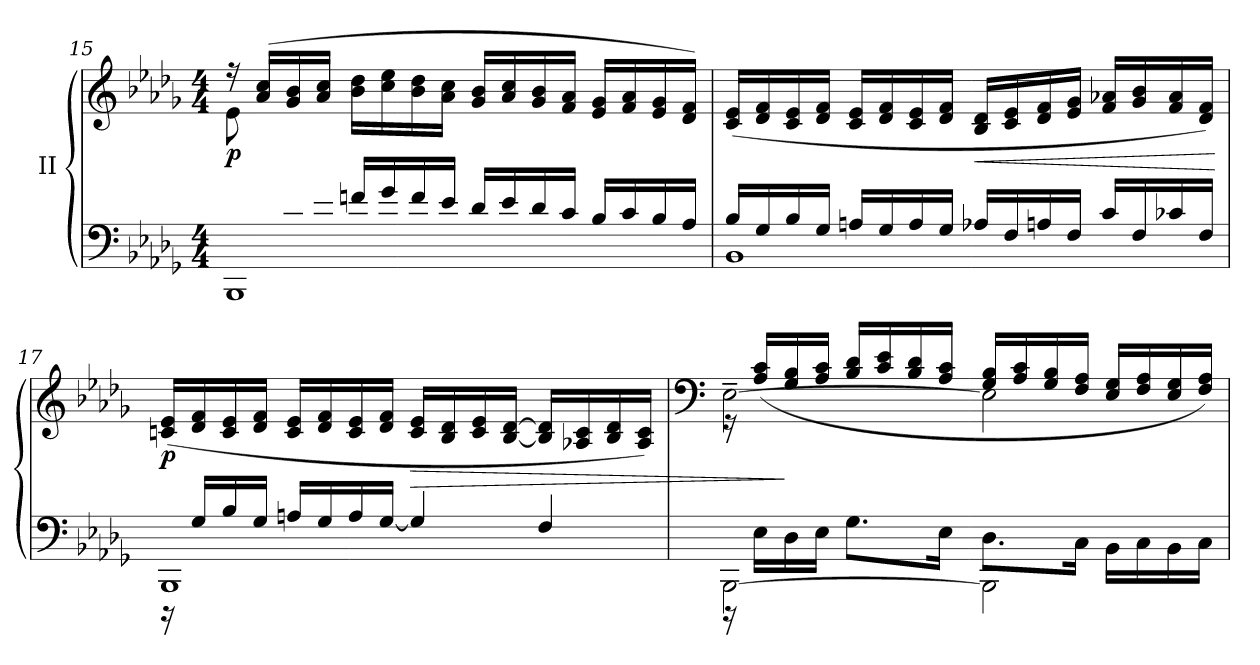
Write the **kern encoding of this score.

**kern	**kern	**dynam
*part1	*part1	*part1
*staff2	*staff1	*staff1/2
*I"II	*	*
*clefF4	*clefG2	*
*k[b-e-a-d-g-]	*k[b-e-a-d-g-]	*
*M4/4	*M4/4	*
=15	=15	=15
*^	*^	*
!	!	!	!	!LO:DY:a=2
1BBB-	8ryy	16r	(>8e-<\L	p
.	.	(>16a-/ 16cc/LL	.	.
.	16d-/L	16g-/ 16b-/	2..ryy	.
.	16e-/JJ	16a-/ 16cc/JJ	.	.
.	16fn/LL	16b-\ 16dd-\LL	.	.
.	16g-/	16cc\ 16ee-\	.	.
.	16f/	16b-\ 16dd-\	.	.
.	16e-/JJ	16a-\ 16cc\JJ	.	.
.	16d-/LL	16g-/ 16b-/LL	.	.
.	16e-/	16a-/ 16cc/	.	.
.	16d-/	16g-/ 16b-/	.	.
.	16c/JJ	16f/ 16a-/JJ	.	.
.	16B-/LL	16e-/ 16g-/LL	.	.
.	16c/	16f/ 16a-/	.	.
.	16B-/	16e-/ 16g-/	.	.
.	16A-/JJ)	16d-/ 16f/JJ)	.	.
*	*	*v	*v	*
!!LO:LB:g=z
=16	=16	=16	=16
1BB-	16B-/LL	(<16c/ 16e-/LL	.
.	16G-/	16d-/ 16f/	.
.	16B-/	16c/ 16e-/	.
.	16G-/JJ	16d-/ 16f/JJ	.
.	16An/LL	16c/ 16e-/LL	.
.	16G-/	16d-/ 16f/	.
.	16A/	16c/ 16e-/	.
.	16G-/JJ	16d-/ 16f/JJ	.
!	!	!	!LO:HP:b
.	16A-X/LL	16B-/ 16d-/LL	<
.	16F/	16c/ 16e-/	.
.	16An/	16d-/ 16f/	.
.	16F/JJ	16e-/ 16g-/JJ	.
.	16c/LL	16f/ 16a-X/LL	.
.	16F/	16g-/ 16b-/	.
.	16c-X/	16f/ 16a-/	.
.	16F/JJ	16d-/ 16f/JJ)	.
*v	*v	*	*
.	.	[
=17	=17	=17
*^	*	*
!	!	!	!LO:DY:b
1BBB-	16r	(<16cn/ 16e-/LL	p
.	16G-/LL	16d-/ 16f/	.
.	16B-/	16c/ 16e-/	.
.	16G-/JJ	16d-/ 16f/JJ	.
.	16An/LL	16c/ 16e-/LL	.
.	16G-/	16d-/ 16f/	.
.	16A/	16c/ 16e-/	.
.	[16G-/JJ	16d-/ 16f/JJ	.
!	!	!	!LO:HP:b
.	4G-/]	16c/ 16e-/LL	>
.	.	16B-/ 16d-/	.
.	.	16c/ 16e-/	.
.	.	[16B-/ [16d-/JJ	.
.	4F/	16B-/] 16d-/]LL	.
.	.	16A-X/ 16c/	.
.	.	16B-/ 16d-/	.
.	.	16A-/ 16c/JJ)	.
=18	=18	=18	=18
*	*	*clefF4	*
*	*	*^	*
[2BBB-\	16r	[2E-~\	16r	.
.	16E-<\LL	.	(<16A-/ 16c/LL	.
!	!	!	!	!LO:DY:n=1:b
!	!	!	!	!LO:DY:n=2:b
.	16D-<\	.	16G-/ 16B-/	] pp other-dynamics
.	16E-<\JJ	.	16A-/ 16c/JJ	.
.	8.G-\L	.	16B-/ 16d-/LL	.
.	.	.	16c/ 16e-/	.
.	.	.	16B-/ 16d-/	.
.	16E-\Jk	.	16A-/ 16c/JJ	.
!!LO:LB:g=z	!!
=18X2-	=18X2-	=18X2-	=18X2-	=18X2-
2BBB-\]	8.D-<\L	2E-\]	16G-/ 16B-/LL	.
.	.	.	16A-/ 16c/	.
.	.	.	16G-/ 16B-/	.
.	16C\Jk	.	16F/ 16A-/JJ	.
.	16BB-\LL	.	16E-/ 16G-/LL	.
.	16C\	.	16F/ 16A-/	.
.	16BB-\	.	16E-/ 16G-/	.
.	16C/JJ	.	16F/ 16A-/JJ)	.
*v	*v	*	*	*
*	*v	*v	*
=	=	=
*-	*-	*-
